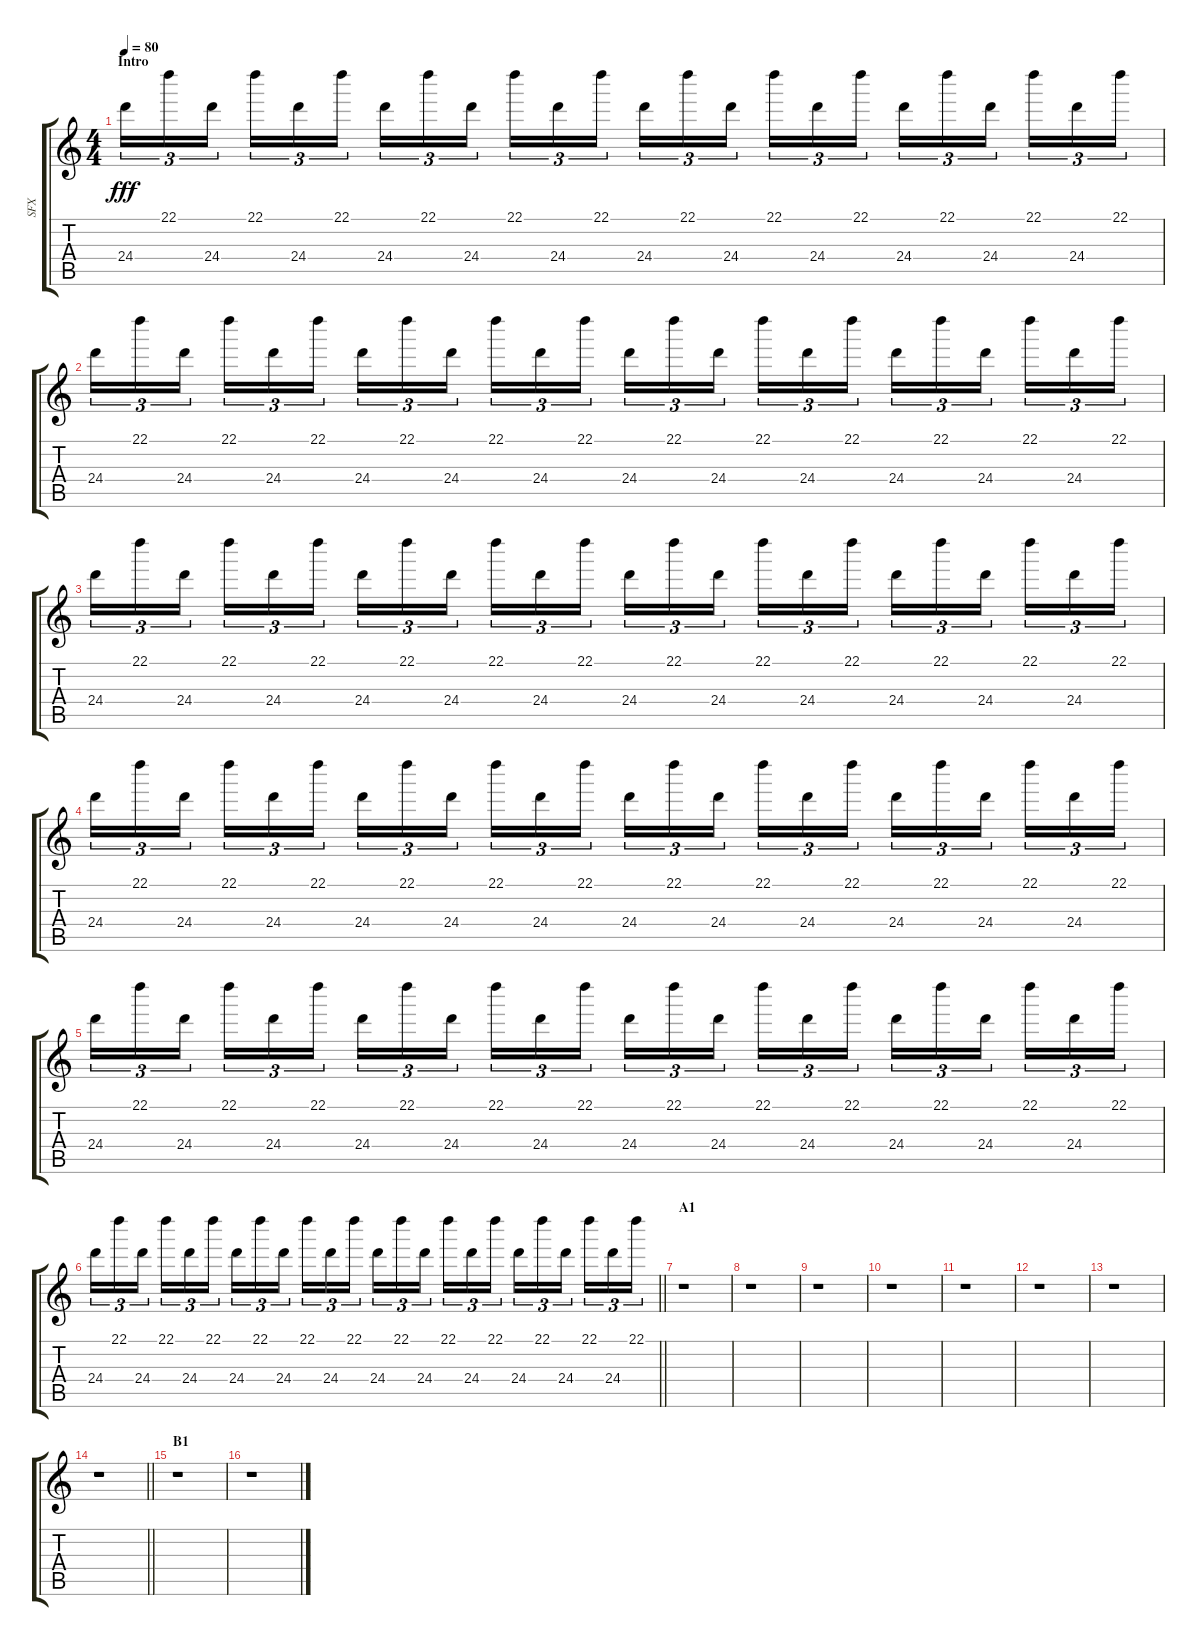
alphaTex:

\track ("SFX" "SFX") {instrument fx5brightness}
\staff {score tabs}
\tuning (E5 B4 G4 D4 A3 E3) {hide}
\ts (4 4)
\section ("" "Intro")
\tempo 80
\clef g2
\ks c
24.4.16{tu (3 2) dy fff instrument fx5brightness} 22.1.16{tu (3 2)} 24.4.16{tu (3 2)} 22.1.16{tu (3 2)} 24.4.16{tu (3 2)} 22.1.16{tu (3 2)} 24.4.16{tu (3 2)} 22.1.16{tu (3 2)} 24.4.16{tu (3 2)} 22.1.16{tu (3 2)} 24.4.16{tu (3 2)} 22.1.16{tu (3 2)} 24.4.16{tu (3 2)} 22.1.16{tu (3 2)} 24.4.16{tu (3 2)} 22.1.16{tu (3 2)} 24.4.16{tu (3 2)} 22.1.16{tu (3 2)} 24.4.16{tu (3 2)} 22.1.16{tu (3 2)} 24.4.16{tu (3 2)} 22.1.16{tu (3 2)} 24.4.16{tu (3 2)} 22.1.16{tu (3 2)} |
24.4.16{tu (3 2)} 22.1.16{tu (3 2)} 24.4.16{tu (3 2)} 22.1.16{tu (3 2)} 24.4.16{tu (3 2)} 22.1.16{tu (3 2)} 24.4.16{tu (3 2)} 22.1.16{tu (3 2)} 24.4.16{tu (3 2)} 22.1.16{tu (3 2)} 24.4.16{tu (3 2)} 22.1.16{tu (3 2)} 24.4.16{tu (3 2)} 22.1.16{tu (3 2)} 24.4.16{tu (3 2)} 22.1.16{tu (3 2)} 24.4.16{tu (3 2)} 22.1.16{tu (3 2)} 24.4.16{tu (3 2)} 22.1.16{tu (3 2)} 24.4.16{tu (3 2)} 22.1.16{tu (3 2)} 24.4.16{tu (3 2)} 22.1.16{tu (3 2)} |
24.4.16{tu (3 2)} 22.1.16{tu (3 2)} 24.4.16{tu (3 2)} 22.1.16{tu (3 2)} 24.4.16{tu (3 2)} 22.1.16{tu (3 2)} 24.4.16{tu (3 2)} 22.1.16{tu (3 2)} 24.4.16{tu (3 2)} 22.1.16{tu (3 2)} 24.4.16{tu (3 2)} 22.1.16{tu (3 2)} 24.4.16{tu (3 2)} 22.1.16{tu (3 2)} 24.4.16{tu (3 2)} 22.1.16{tu (3 2)} 24.4.16{tu (3 2)} 22.1.16{tu (3 2)} 24.4.16{tu (3 2)} 22.1.16{tu (3 2)} 24.4.16{tu (3 2)} 22.1.16{tu (3 2)} 24.4.16{tu (3 2)} 22.1.16{tu (3 2)} |
24.4.16{tu (3 2)} 22.1.16{tu (3 2)} 24.4.16{tu (3 2)} 22.1.16{tu (3 2)} 24.4.16{tu (3 2)} 22.1.16{tu (3 2)} 24.4.16{tu (3 2)} 22.1.16{tu (3 2)} 24.4.16{tu (3 2)} 22.1.16{tu (3 2)} 24.4.16{tu (3 2)} 22.1.16{tu (3 2)} 24.4.16{tu (3 2)} 22.1.16{tu (3 2)} 24.4.16{tu (3 2)} 22.1.16{tu (3 2)} 24.4.16{tu (3 2)} 22.1.16{tu (3 2)} 24.4.16{tu (3 2)} 22.1.16{tu (3 2)} 24.4.16{tu (3 2)} 22.1.16{tu (3 2)} 24.4.16{tu (3 2)} 22.1.16{tu (3 2)} |
24.4.16{tu (3 2)} 22.1.16{tu (3 2)} 24.4.16{tu (3 2)} 22.1.16{tu (3 2)} 24.4.16{tu (3 2)} 22.1.16{tu (3 2)} 24.4.16{tu (3 2)} 22.1.16{tu (3 2)} 24.4.16{tu (3 2)} 22.1.16{tu (3 2)} 24.4.16{tu (3 2)} 22.1.16{tu (3 2)} 24.4.16{tu (3 2)} 22.1.16{tu (3 2)} 24.4.16{tu (3 2)} 22.1.16{tu (3 2)} 24.4.16{tu (3 2)} 22.1.16{tu (3 2)} 24.4.16{tu (3 2)} 22.1.16{tu (3 2)} 24.4.16{tu (3 2)} 22.1.16{tu (3 2)} 24.4.16{tu (3 2)} 22.1.16{tu (3 2)} |
\barLineRight lightlight
24.4.16{tu (3 2) volume 0} 22.1.16{tu (3 2)} 24.4.16{tu (3 2)} 22.1.16{tu (3 2)} 24.4.16{tu (3 2)} 22.1.16{tu (3 2)} 24.4.16{tu (3 2)} 22.1.16{tu (3 2)} 24.4.16{tu (3 2)} 22.1.16{tu (3 2)} 24.4.16{tu (3 2)} 22.1.16{tu (3 2)} 24.4.16{tu (3 2)} 22.1.16{tu (3 2)} 24.4.16{tu (3 2)} 22.1.16{tu (3 2)} 24.4.16{tu (3 2)} 22.1.16{tu (3 2)} 24.4.16{tu (3 2)} 22.1.16{tu (3 2)} 24.4.16{tu (3 2)} 22.1.16{tu (3 2)} 24.4.16{tu (3 2)} 22.1.16{tu (3 2)} |
\section ("" "A1")
r.1 |
r.1 |
r.1 |
r.1 |
r.1 |
r.1 |
r.1 |
\barLineRight lightlight
r.1 |
\section ("" "B1")
r.1 |
r.1
